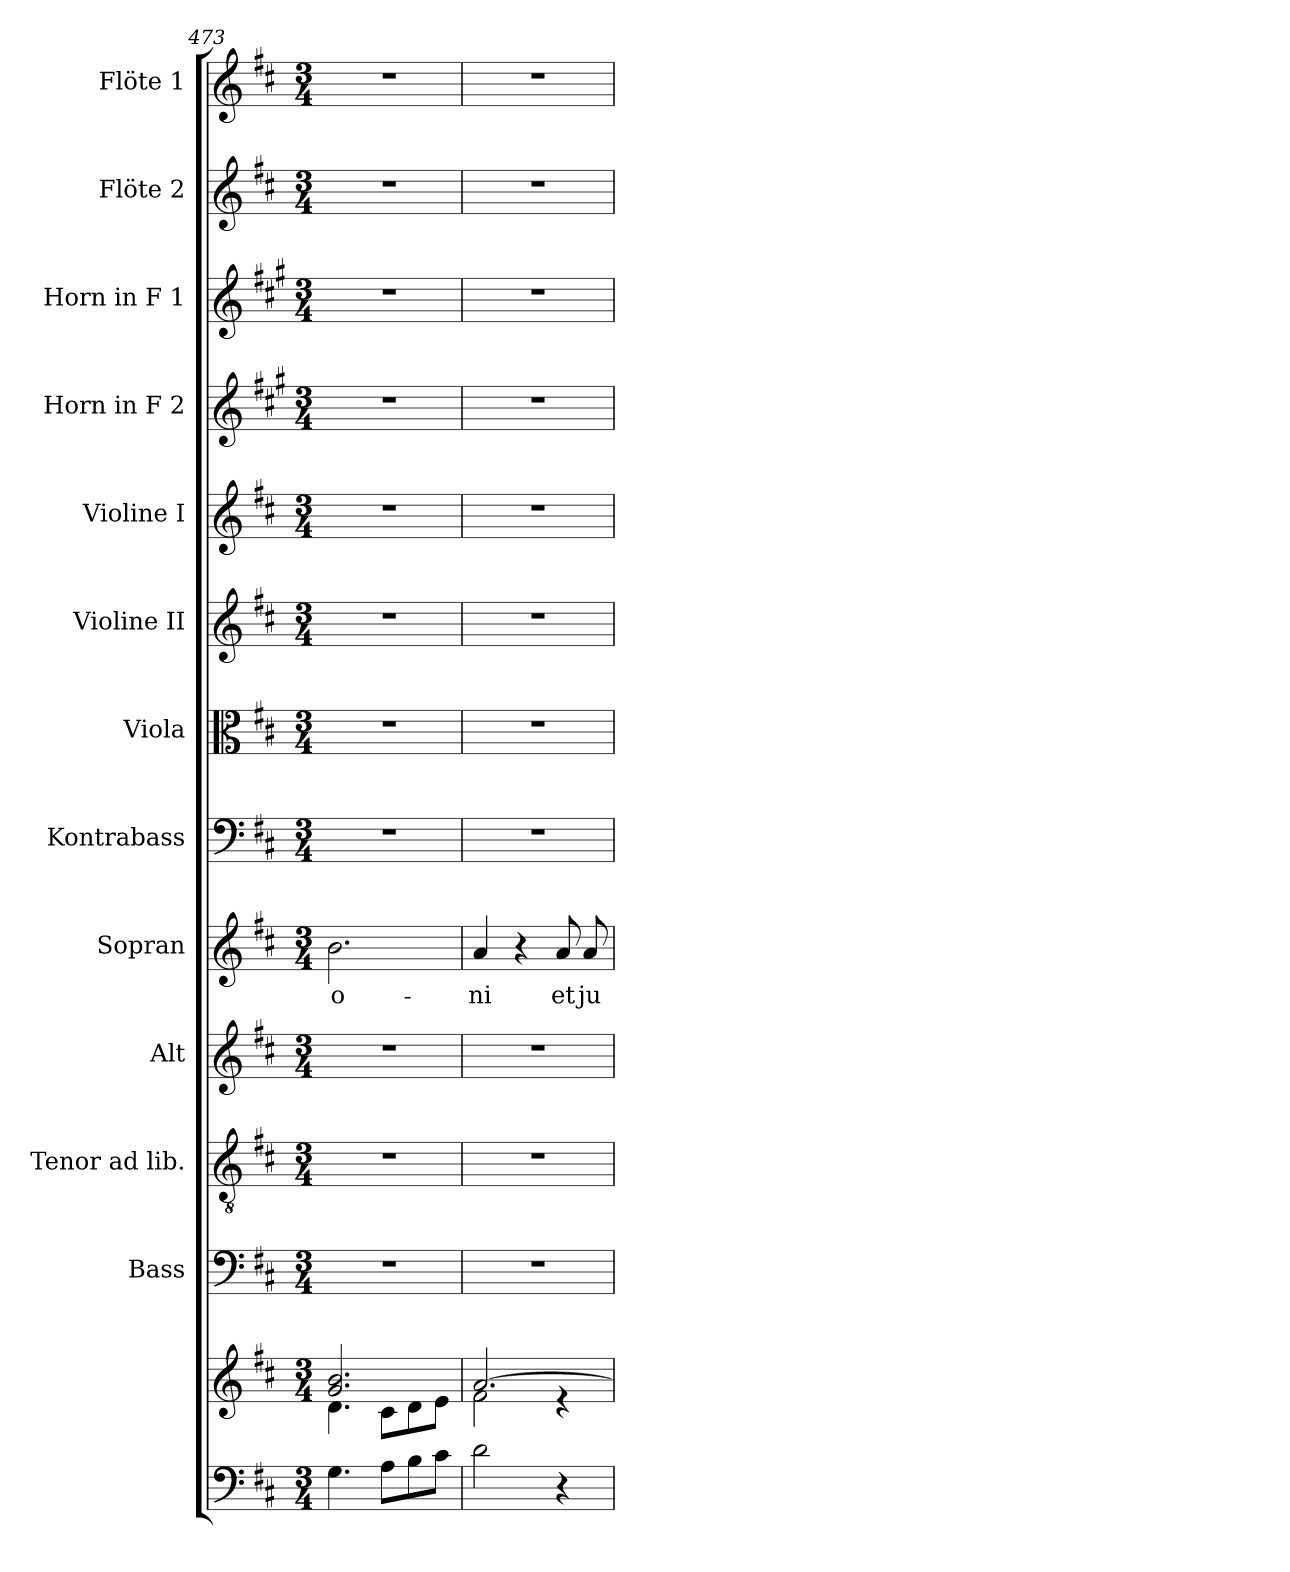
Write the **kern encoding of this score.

**kern	**kern	**kern	**kern	**kern	**kern	**text	**kern	**kern	**kern	**kern	**kern	**kern	**kern	**kern
*part13	*part13	*part12	*part11	*part10	*part9	*part9	*part8	*part7	*part6	*part5	*part4	*part3	*part2	*part1
*staff14	*staff13	*staff12	*staff11	*staff10	*staff9	*staff9	*staff8	*staff7	*staff6	*staff5	*staff4	*staff3	*staff2	*staff1
*	*	*I"Bass	*I"Tenor ad lib.	*I"Alt	*I"Sopran	*	*I"Kontrabass	*I"Viola	*I"Violine II	*I"Violine I	*I"Horn in F 2	*I"Horn in F 1	*I"Flöte 2	*I"Flöte 1
*	*	*I'B.	*I'T.	*I'A.	*I'S.	*	*I'Kb.	*I'Vla.	*I'Vl. II	*I'Vl. I	*	*	*I'Fl. 2	*I'Fl. 1
*clefF4	*clefG2	*clefF4	*clefGv2	*clefG2	*clefG2	*	*clefF4	*clefC3	*clefG2	*clefG2	*clefG2	*clefG2	*clefG2	*clefG2
*	*	*	*	*	*	*	*ITrd7c12	*	*	*	*ITrd4c7	*ITrd4c7	*	*
*k[f#c#]	*k[f#c#]	*k[f#c#]	*k[f#c#]	*k[f#c#]	*k[f#c#]	*	*k[f#c#]	*k[f#c#]	*k[f#c#]	*k[f#c#]	*k[f#c#]	*k[f#c#]	*k[f#c#]	*k[f#c#]
*D:	*D:	*D:	*D:	*D:	*D:	*	*D:	*D:	*D:	*D:	*D:	*D:	*D:	*D:
*M3/4	*M3/4	*M3/4	*M3/4	*M3/4	*M3/4	*	*M3/4	*M3/4	*M3/4	*M3/4	*M3/4	*M3/4	*M3/4	*M3/4
=473	=473	=473	=473	=473	=473	=473	=473	=473	=473	=473	=473	=473	=473	=473
*	*^	*	*	*	*	*	*	*	*	*	*	*	*	*
!	!	!	!	!	!	!	!LO:LY:b	!	!	!	!	!	!	!	!
4.G\	2.g/ 2.b/	4.d\	2.r	2.r	2.r	2.b\	-o-	2.r	2.r	2.r	2.r	2.r	2.r	2.r	2.r
8A\L	.	8c#\L	.	.	.	.	.	.	.	.	.	.	.	.	.
8B\	.	8d\	.	.	.	.	.	.	.	.	.	.	.	.	.
8c#\J	.	8e\J	.	.	.	.	.	.	.	.	.	.	.	.	.
=474	=474	=474	=474	=474	=474	=474	=474	=474	=474	=474	=474	=474	=474	=474	=474
!	!	!	!	!	!	!	!LO:LY:b	!	!	!	!	!	!	!	!
2d\	[>2.a/	2f#\	2.r	2.r	2.r	4a/	-ni	2.r	2.r	2.r	2.r	2.r	2.r	2.r	2.r
.	.	.	.	.	.	4r	.	.	.	.	.	.	.	.	.
!	!	!	!	!	!	!	!LO:LY:b	!	!	!	!	!	!	!	!
4r	.	4re	.	.	.	8a/	et	.	.	.	.	.	.	.	.
!	!	!	!	!	!	!	!LO:LY:b	!	!	!	!	!	!	!	!
.	.	.	.	.	.	8a/	ju-	.	.	.	.	.	.	.	.
*	*v	*v	*	*	*	*	*	*	*	*	*	*	*	*	*
=	=	=	=	=	=	=	=	=	=	=	=	=	=	=
*-	*-	*-	*-	*-	*-	*-	*-	*-	*-	*-	*-	*-	*-	*-
